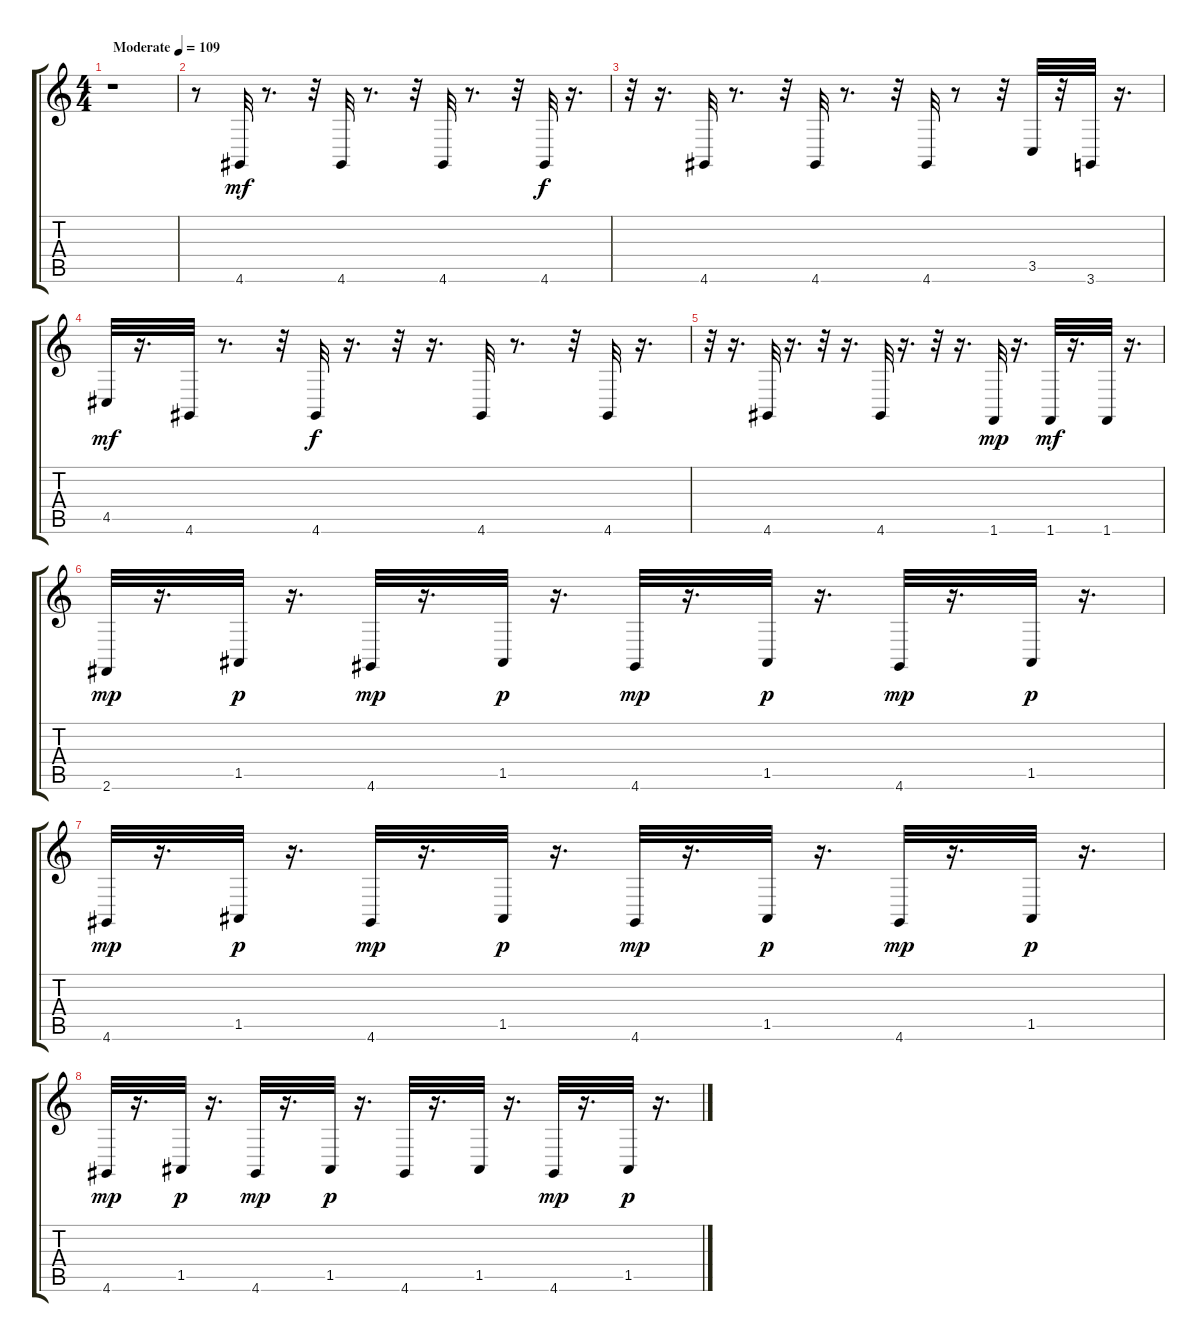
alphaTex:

\track "" {instrument altosax}
\staff {score tabs}
\tuning (E4 B3 G3 D3 A2 E2) {hide}
\ts (4 4)
\tempo (109 "Moderate")
\clef g2
\ks c
r.1{dy mf instrument altosax} |
r.8 4.6.32 r.8{d} r.32 4.6.32 r.8{d} r.32 4.6.32 r.8{d} r.32 4.6.32{dy f} r.16{d} |
r.32 r.16{d} 4.6.32 r.8{d} r.32 4.6.32 r.8{d} r.32 4.6.32 r.8 r.32 3.5.32 r.32 3.6.32 r.16{d} |
4.5.32{dy mf} r.16{d} 4.6.32 r.8{d} r.32 4.6.32{dy f} r.16{d} r.32 r.16{d} 4.6.32 r.8{d} r.32 4.6.32 r.16{d} |
r.32 r.16{d} 4.6.32 r.16{d} r.32 r.16{d} 4.6.32 r.16{d} r.32 r.16{d} 1.6.32{dy mp} r.16{d} 1.6.32{dy mf} r.16{d} 1.6.32 r.16{d} |
2.6.32{dy mp} r.16{d} 1.5.32{dy p} r.16{d} 4.6.32{dy mp} r.16{d} 1.5.32{dy p} r.16{d} 4.6.32{dy mp} r.16{d} 1.5.32{dy p} r.16{d} 4.6.32{dy mp} r.16{d} 1.5.32{dy p} r.16{d} |
4.6.32{dy mp instrument acousticgrandpiano} r.16{d} 1.5.32{dy p} r.16{d} 4.6.32{dy mp} r.16{d} 1.5.32{dy p} r.16{d} 4.6.32{dy mp} r.16{d} 1.5.32{dy p} r.16{d} 4.6.32{dy mp} r.16{d} 1.5.32{dy p} r.16{d} |
4.6.32{dy mp} r.16{d} 1.5.32{dy p} r.16{d} 4.6.32{dy mp} r.16{d} 1.5.32{dy p} r.16{d} 4.6.32 r.16{d} 1.5.32 r.16{d} 4.6.32{dy mp} r.16{d} 1.5.32{dy p} r.16{d}
